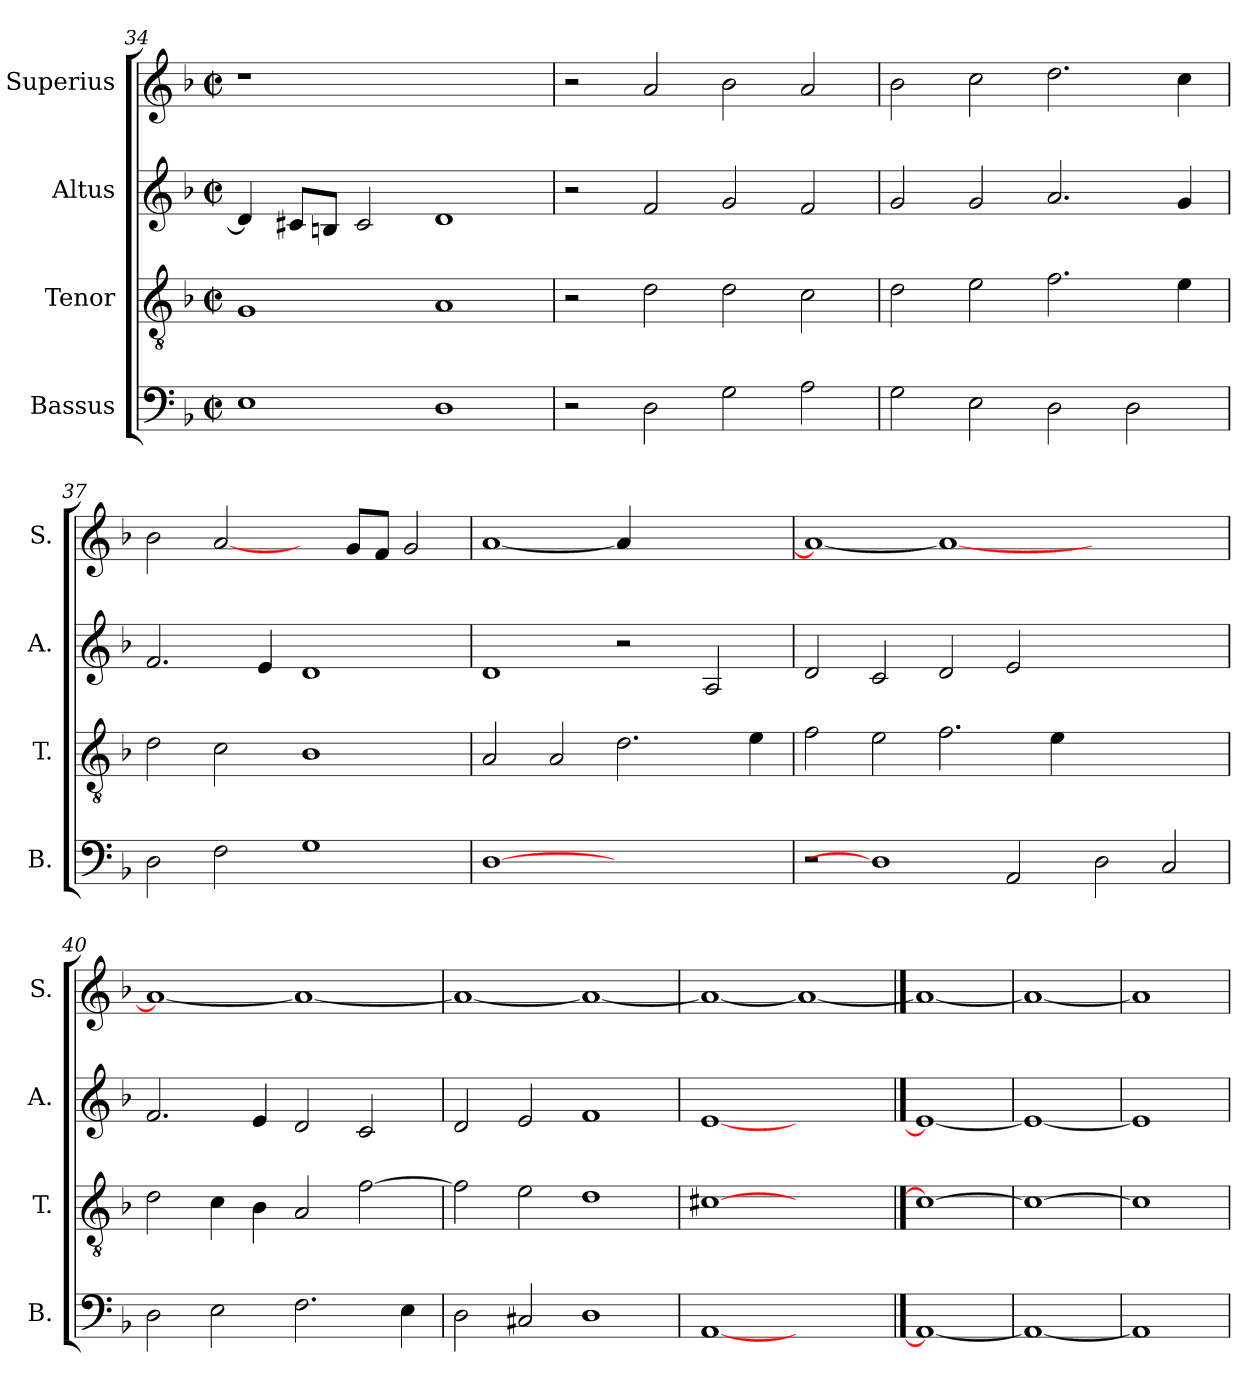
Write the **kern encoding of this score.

**kern	**kern	**kern	**kern
*part4	*part3	*part2	*part1
*staff4	*staff3	*staff2	*staff1
*I"Bassus	*I"Tenor	*I"Altus	*I"Superius
*I'B.	*I'T.	*I'A.	*I'S.
*clefF4	*clefGv2	*clefG2	*clefG2
*	*ITrd7c12	*	*
*k[b-]	*k[b-]	*k[b-]	*k[b-]
*F:	*F:	*F:	*F:
*M2/2	*M2/2	*M2/2	*M2/2
*met(c|)	*met(c|)	*met(c|)	*met(c|)
=34	=34	=34	=34
!	!	!	!LO:N:vis=1
1Ei	1GGi	4di/]	1r
.	.	8c#Xi/L	.
.	.	8Bni/J	.
.	.	2c#i/	.
1Di	1AAi	1di	1ryy
=35	=35	=35	=35
2r	2r	2r	2r
2Di\	2Di\	2fi/	2ai/
2Gi\	2Di\	2gi/	2b-i\
2Ai\	2Ci\	2fi/	2ai/
!!LO:LB:g=z
=36	=36	=36	=36
2Gi\	2Di\	2gi/	2b-i\
2Ei\	2Ei\	2gi/	2cci\
2Di\	2.Fi\	2.ai/	2.ddi\
2Di\	.	.	.
.	4Ei\	4gi/	4cci\
=37	=37	=37	=37
2Di\	2Di\	2.fi/	2b-i\
2Fi\	2Ci\	.	[2ai/
.	.	4ei/	.
1Gi	1BB-i	1di	4ryy
.	.	.	8gi/L
.	.	.	8fi/J
.	.	.	2gi/
=38	=38	=38	=38
[1Di	2AAi/	1di	[<1ai
.	2AAi/	.	.
1ryy	2.Di\	2r	4ai/]
.	.	.	2.ryy
.	.	2Ai/	.
.	4Ei\	.	.
!!LO:LB:g=z
=39	=39	=39	=39
2r	2Fi\	2di/	1ai_<
1Di]	2Ei\	2ci/	.
.	2.Fi\	2di/	1ai_
2AAi/	.	2ei/	.
.	4Ei\	.	.
2Di\	1ryy	1ryy	1ryy
2Ci/	.	.	.
=40	=40	=40	=40
2Di\	2Di\	2.fi/	1ai_<
2Ei\	4Ci\	.	.
.	4BB-i\	4ei/	.
2.Fi\	2AAi/	2di/	1ai_
.	[>2Fi\	2ci/	.
4Ei\	.	.	.
=41	=41	=41	=41
2Di\	2Fi\]	2di/	1ai_<
2C#Xi/	2Ei\	2ei/	.
1Di	1Di	1fi	1ai_
=42	=42	=42	=42
[1AAi	[1C#Xi	[1ei	1ai_<
1ryy	1ryy	1ryy	1ai_
==43	==43	==43	==43
1AAi_	1C#i_	1ei_	1ai_
=44	=44	=44	=44
1AAi_	1C#i_	1ei_	1ai_
=45	=45	=45	=45
1AAi]	1C#i]	1ei]	1ai]
=	=	=	=
*-	*-	*-	*-
